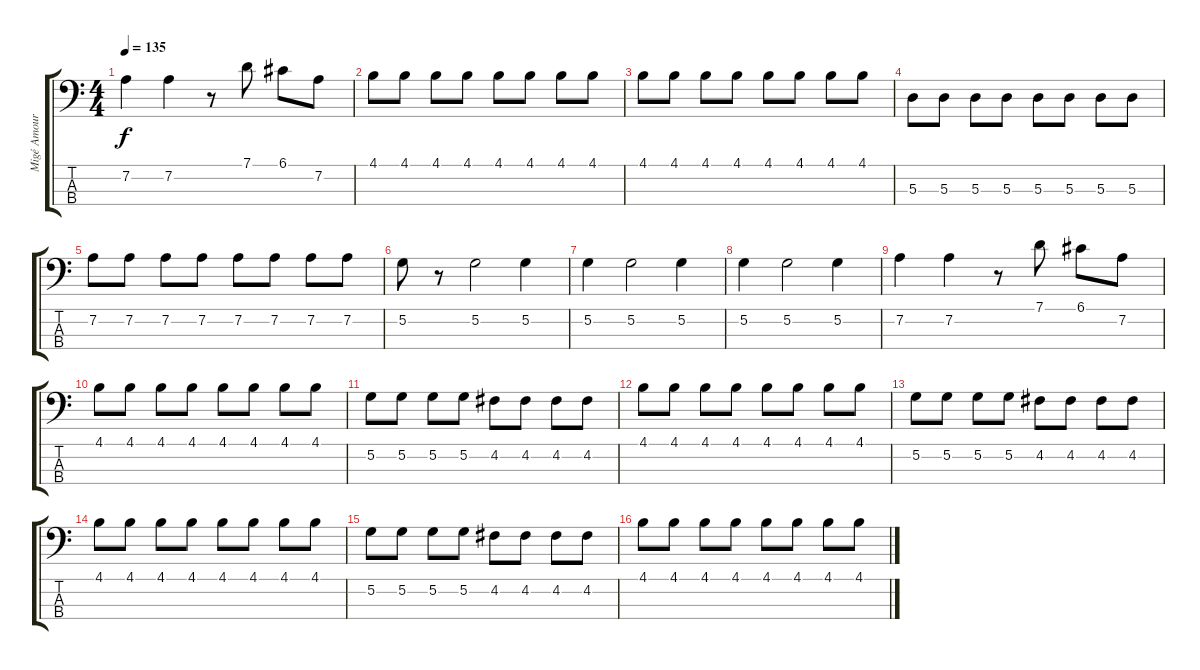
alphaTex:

\track ("Migé Amour" "Migé Amour") {instrument electricbassfinger}
\staff {score tabs}
\tuning (G2 D2 A1 E1) {hide}
\ts (4 4)
\tempo 135
\clef f4
\ks c
7.2.4{dy f} 7.2.4 r.8 7.1.8 6.1.8 7.2.8 |
4.1.8 4.1.8 4.1.8 4.1.8 4.1.8 4.1.8 4.1.8 4.1.8 |
4.1.8 4.1.8 4.1.8 4.1.8 4.1.8 4.1.8 4.1.8 4.1.8 |
5.3.8 5.3.8 5.3.8 5.3.8 5.3.8 5.3.8 5.3.8 5.3.8 |
7.2.8 7.2.8 7.2.8 7.2.8 7.2.8 7.2.8 7.2.8 7.2.8 |
5.2.8 r.8 5.2.2 5.2.4 |
5.2.4 5.2.2 5.2.4 |
5.2.4 5.2.2 5.2.4 |
7.2.4 7.2.4 r.8 7.1.8 6.1.8 7.2.8 |
4.1.8 4.1.8 4.1.8 4.1.8 4.1.8 4.1.8 4.1.8 4.1.8 |
5.2.8 5.2.8 5.2.8 5.2.8 4.2.8 4.2.8 4.2.8 4.2.8 |
4.1.8 4.1.8 4.1.8 4.1.8 4.1.8 4.1.8 4.1.8 4.1.8 |
5.2.8 5.2.8 5.2.8 5.2.8 4.2.8 4.2.8 4.2.8 4.2.8 |
4.1.8 4.1.8 4.1.8 4.1.8 4.1.8 4.1.8 4.1.8 4.1.8 |
5.2.8 5.2.8 5.2.8 5.2.8 4.2.8 4.2.8 4.2.8 4.2.8 |
4.1.8 4.1.8 4.1.8 4.1.8 4.1.8 4.1.8 4.1.8 4.1.8
